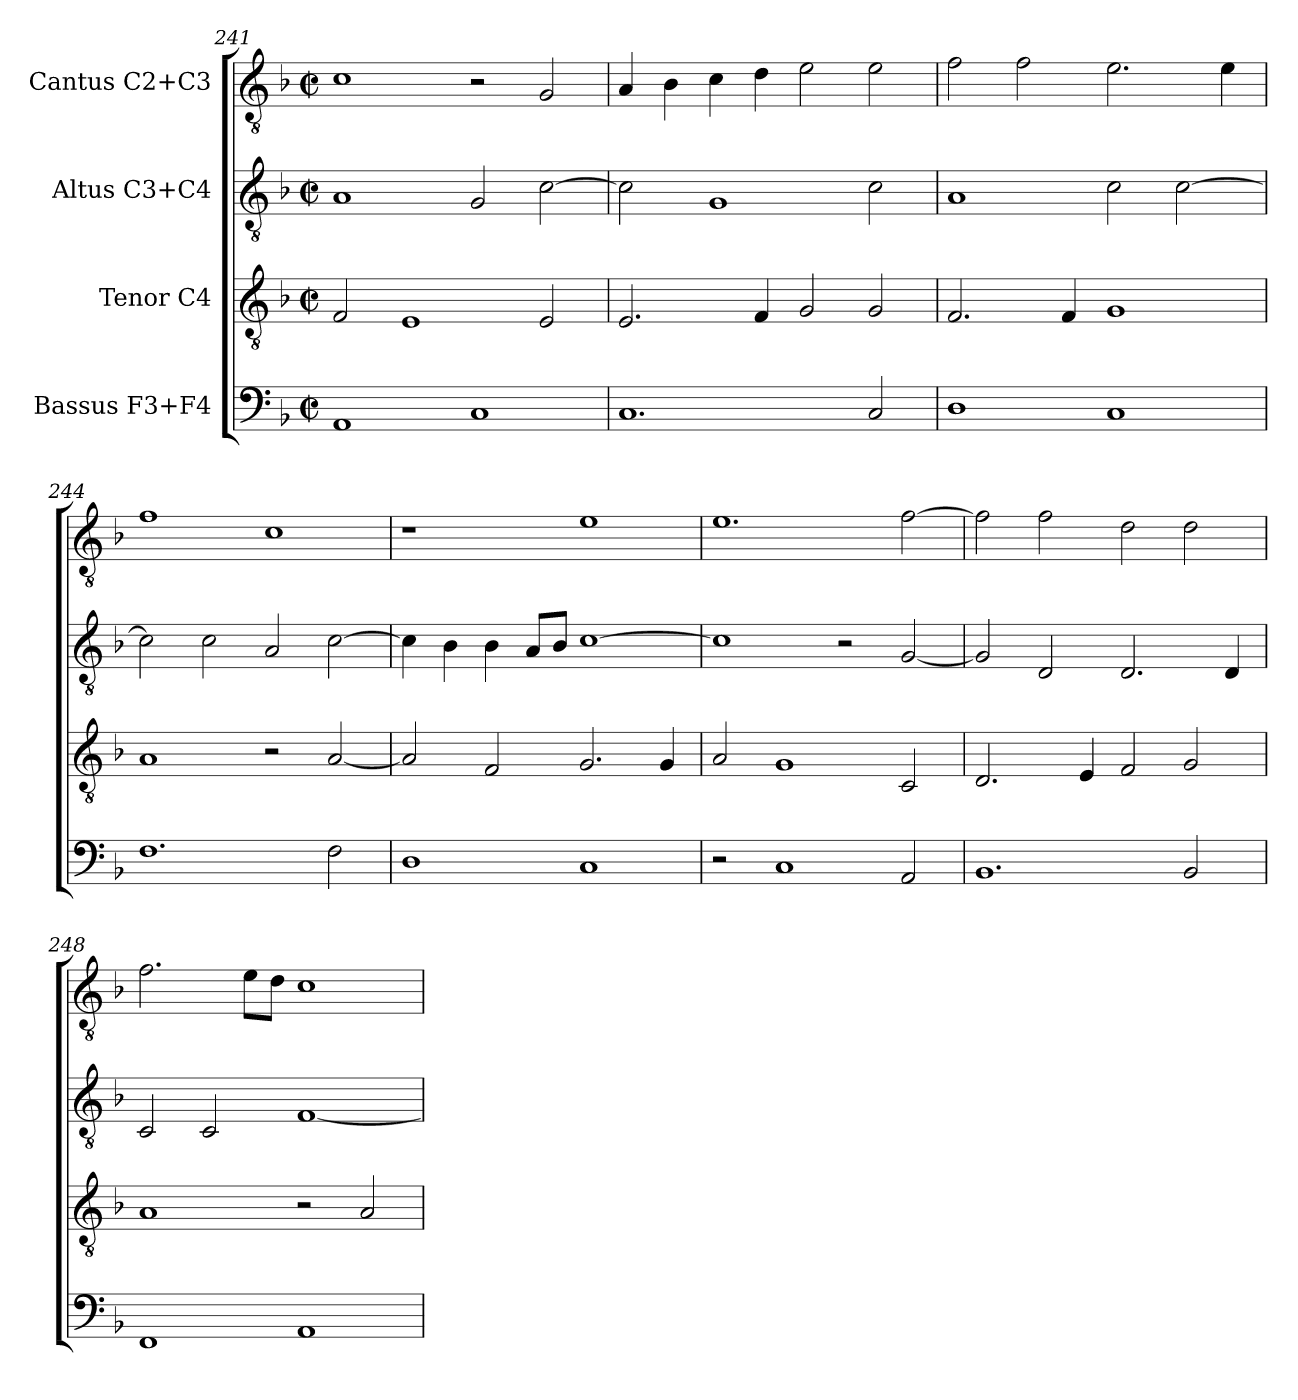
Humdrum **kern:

**kern	**kern	**kern	**kern
*part4	*part3	*part2	*part1
*staff4	*staff3	*staff2	*staff1
*I"Bassus F3+F4	*I"Tenor C4	*I"Altus C3+C4	*I"Cantus C2+C3
*clefF4	*clefGv2	*clefGv2	*clefGv2
*k[b-]	*k[b-]	*k[b-]	*k[b-]
*F:	*F:	*F:	*F:
*M2/2	*M2/2	*M2/2	*M2/2
*met(c|)	*met(c|)	*met(c|)	*met(c|)
=241	=241	=241	=241
1AA	2F/	1A	1c
.	1E	.	.
1C	.	2G/	2r
.	2E/	[<2c\	2G/
!!LO:PB:g=z
=242	=242	=242	=242
1.C	2.E/	2c\]	4A/
.	.	.	4B-\
.	.	1G	4c\
.	4F/	.	4d\
.	2G/	.	2e\
2C/	2G/	2c\	2e\
=243	=243	=243	=243
1D	2.F/	1A	2f\
.	.	.	2f\
.	4F/	.	.
1C	1G	2c\	2.e\
.	.	[>2c\	.
.	.	.	4e\
=244	=244	=244	=244
1.F	1A	2c\]	1f
.	.	2c\	.
.	2r	2A/	1c
2F\	[<2A/	[>2c\	.
=245	=245	=245	=245
1D	2A/]	4c\]	1r
.	.	4B-\	.
.	2F/	4B-\	.
.	.	8A/L	.
.	.	8B-/J	.
1C	2.G/	[>1c	1e
.	4G/	.	.
=246	=246	=246	=246
2r	2A/	1c]	1.e
1C	1G	.	.
.	.	2r	.
2AA/	2C/	[<2G/	[>2f\
=247	=247	=247	=247
1.BB-	2.D/	2G/]	2f\]
.	.	2D/	2f\
.	4E/	.	.
.	2F/	2.D/	2d\
2BB-/	2G/	.	2d\
.	.	4D/	.
!!LO:PB:g=z
=248	=248	=248	=248
1FF	1A	2C/	2.f\
.	.	2C/	.
.	.	.	8e\L
.	.	.	8d\J
1AA	2r	[<1F	1c
.	2A/	.	.
=	=	=	=
*-	*-	*-	*-
